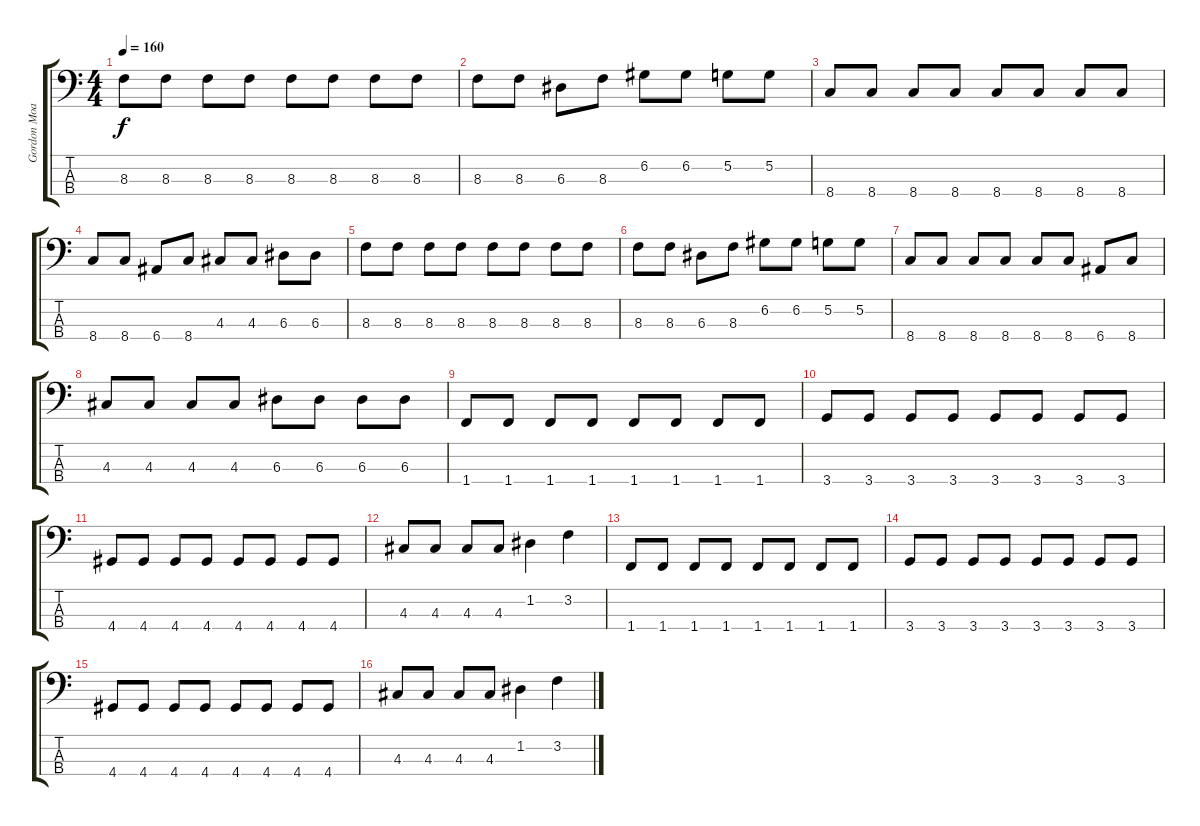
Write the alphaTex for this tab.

\track ("Gordon Moakes" "Gordon Moa") {instrument electricbassfinger}
\staff {score tabs}
\tuning (G2 D2 A1 E1) {hide}
\ts (4 4)
\tempo 160
\clef f4
\ks c
8.3.8{dy f} 8.3.8 8.3.8 8.3.8 8.3.8 8.3.8 8.3.8 8.3.8 |
8.3.8 8.3.8 6.3.8 8.3.8 6.2.8 6.2.8 5.2.8 5.2.8 |
8.4.8 8.4.8 8.4.8 8.4.8 8.4.8 8.4.8 8.4.8 8.4.8 |
8.4.8 8.4.8 6.4.8 8.4.8 4.3.8 4.3.8 6.3.8 6.3.8 |
8.3.8 8.3.8 8.3.8 8.3.8 8.3.8 8.3.8 8.3.8 8.3.8 |
8.3.8 8.3.8 6.3.8 8.3.8 6.2.8 6.2.8 5.2.8 5.2.8 |
8.4.8 8.4.8 8.4.8 8.4.8 8.4.8 8.4.8 6.4.8 8.4.8 |
4.3.8 4.3.8 4.3.8 4.3.8 6.3.8 6.3.8 6.3.8 6.3.8 |
1.4.8 1.4.8 1.4.8 1.4.8 1.4.8 1.4.8 1.4.8 1.4.8 |
3.4.8 3.4.8 3.4.8 3.4.8 3.4.8 3.4.8 3.4.8 3.4.8 |
4.4.8 4.4.8 4.4.8 4.4.8 4.4.8 4.4.8 4.4.8 4.4.8 |
4.3.8 4.3.8 4.3.8 4.3.8 1.2.4 3.2.4 |
1.4.8 1.4.8 1.4.8 1.4.8 1.4.8 1.4.8 1.4.8 1.4.8 |
3.4.8 3.4.8 3.4.8 3.4.8 3.4.8 3.4.8 3.4.8 3.4.8 |
4.4.8 4.4.8 4.4.8 4.4.8 4.4.8 4.4.8 4.4.8 4.4.8 |
4.3.8 4.3.8 4.3.8 4.3.8 1.2.4 3.2.4
